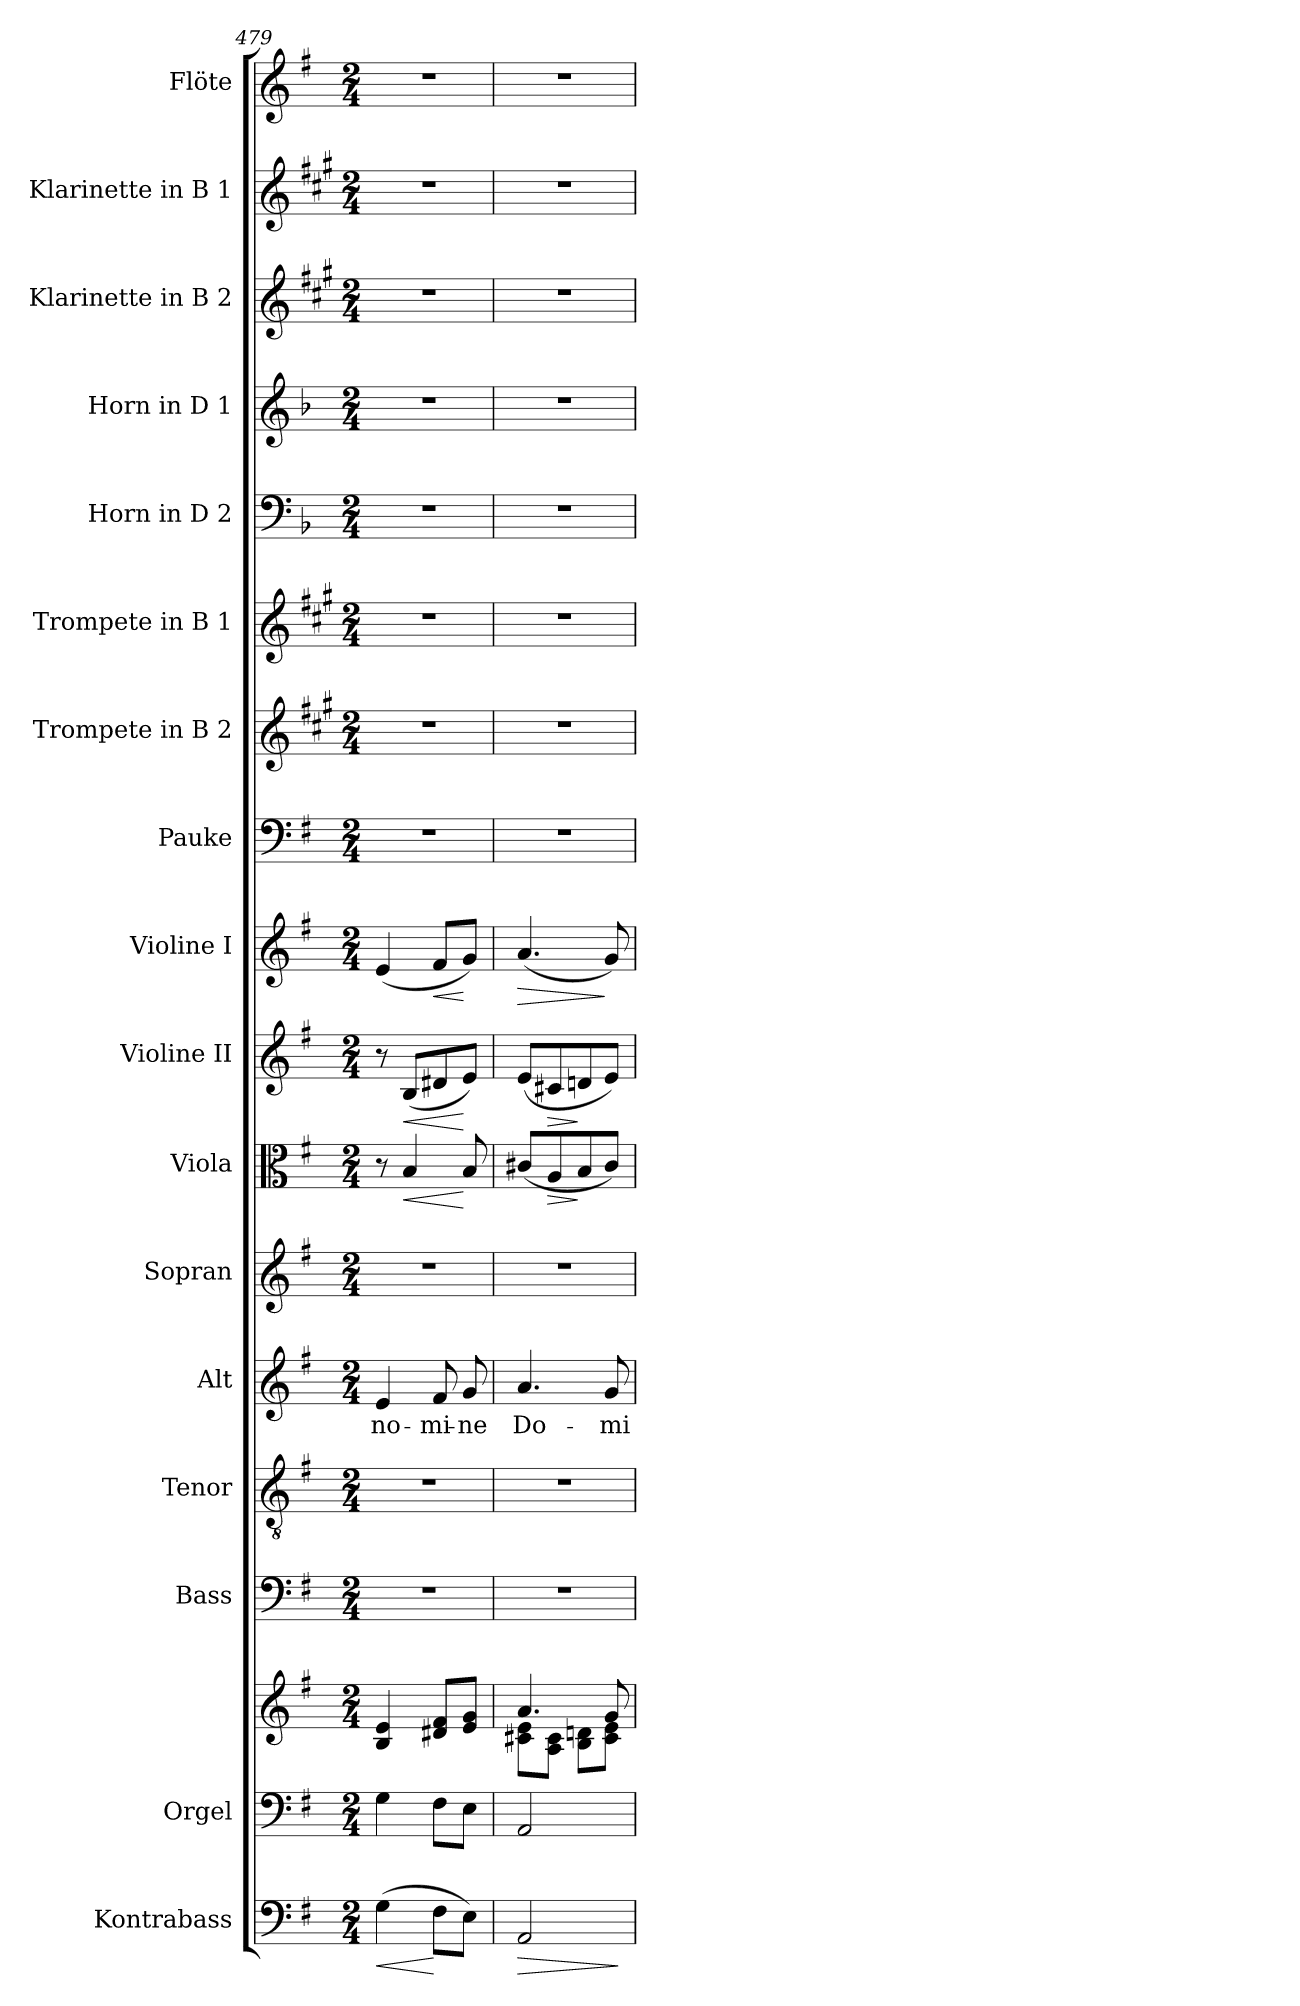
**kern	**dynam	**kern	**kern	**kern	**kern	**kern	**text	**kern	**kern	**dynam	**kern	**dynam	**kern	**dynam	**kern	**kern	**kern	**kern	**kern	**kern	**kern	**kern
*part17	*part17	*part16	*part16	*part15	*part14	*part13	*part13	*part12	*part11	*part11	*part10	*part10	*part9	*part9	*part8	*part7	*part6	*part5	*part4	*part3	*part2	*part1
*staff18	*staff18	*staff17	*staff16	*staff15	*staff14	*staff13	*staff13	*staff12	*staff11	*staff11	*staff10	*staff10	*staff9	*staff9	*staff8	*staff7	*staff6	*staff5	*staff4	*staff3	*staff2	*staff1
*I"Kontrabass	*	*I"Orgel	*	*I"Bass	*I"Tenor	*I"Alt	*	*I"Sopran	*I"Viola	*	*I"Violine II	*	*I"Violine I	*	*I"Pauke	*I"Trompete in B 2	*I"Trompete in B 1	*I"Horn in D 2	*I"Horn in D 1	*I"Klarinette in B 2	*I"Klarinette in B 1	*I"Flöte
*I'Kb.	*	*I'Org.	*	*I'B	*I'T	*I'A	*	*I'S	*I'Vla.	*	*I'Vl. II	*	*I'Vl. I	*	*I'Pk.	*I'Trp. 2	*I'Trp. 1	*I'Hrn. 2	*I'Hrn. 1	*I'Kl. 2	*I'Kl. 1	*I'Fl.
*clefF4	*	*clefF4	*clefG2	*clefF4	*clefGv2	*clefG2	*	*clefG2	*clefC3	*	*clefG2	*	*clefG2	*	*clefF4	*clefG2	*clefG2	*clefF4	*clefG2	*clefG2	*clefG2	*clefG2
*ITrd7c12	*	*	*	*	*	*	*	*	*	*	*	*	*	*	*	*ITrd1c2	*ITrd1c2	*ITrd-1c-2	*ITrd-1c-2	*ITrd1c2	*ITrd1c2	*
*k[f#]	*	*k[f#]	*k[f#]	*k[f#]	*k[f#]	*k[f#]	*	*k[f#]	*k[f#]	*	*k[f#]	*	*k[f#]	*	*k[f#]	*k[f#]	*k[f#]	*k[f#]	*k[f#]	*k[f#]	*k[f#]	*k[f#]
*G:	*	*G:	*G:	*G:	*G:	*G:	*	*G:	*G:	*	*G:	*	*G:	*	*G:	*G:	*G:	*G:	*G:	*G:	*G:	*G:
*M2/4	*	*M2/4	*M2/4	*M2/4	*M2/4	*M2/4	*	*M2/4	*M2/4	*	*M2/4	*	*M2/4	*	*M2/4	*M2/4	*M2/4	*M2/4	*M2/4	*M2/4	*M2/4	*M2/4
=479	=479	=479	=479	=479	=479	=479	=479	=479	=479	=479	=479	=479	=479	=479	=479	=479	=479	=479	=479	=479	=479	=479
!	!LO:HP:b	!	!	!	!	!	!LO:LY:b	!	!	!	!	!	!	!	!	!	!	!	!	!	!	!
(>4GG\	<	4G\	4B/ 4e/	2r	2r	4e/	no-	2r	8r	.	8r	.	(<4e/	.	2r	2r	2r	2r	2r	2r	2r	2r
!	!	!	!	!	!	!	!	!	!	!LO:HP:b	!	!LO:HP:b	!	!	!	!	!	!	!	!	!	!
.	.	.	.	.	.	.	.	.	4B/	<	(<8B/L	<	.	.	.	.	.	.	.	.	.	.
!	!	!	!	!	!	!	!LO:LY:b	!	!	!	!	!	!	!LO:HP:b	!	!	!	!	!	!	!	!
8FF#\L	[	8F#\L	8d#X/ 8f#/L	.	.	8f#/	-mi-	.	.	.	8d#X/	.	8f#/L	<	.	.	.	.	.	.	.	.
!	!	!	!	!	!	!	!LO:LY:b	!	!	!	!	!	!	!	!	!	!	!	!	!	!	!
8EE\J)	.	8E\J	8e/ 8g/J	.	.	8g/	-ne	.	8B/	[	8e/J)	[	8g/J)	[	.	.	.	.	.	.	.	.
=480	=480	=480	=480	=480	=480	=480	=480	=480	=480	=480	=480	=480	=480	=480	=480	=480	=480	=480	=480	=480	=480	=480
!	!LO:HP:b	!	!	!	!	!	!LO:LY:b	!	!	!	!	!	!	!LO:HP:b	!	!	!	!	!	!	!	!
*	*	*	*^	*	*	*	*	*	*	*	*	*	*	*	*	*	*	*	*	*	*	*
2AAA/	>	2AA/	4.a/	8c#X\ 8e\L	2r	2r	4.a/	Do-	2r	(<8c#X/L	.	(<8e/L	.	(<4.a/	>	2r	2r	2r	2r	2r	2r	2r	2r
!	!	!	!	!	!	!	!	!	!	!	!LO:HP:b	!	!LO:HP:b	!	!	!	!	!	!	!	!	!	!
.	.	.	.	8A\ 8c#\J	.	.	.	.	.	8A/	>	8c#X/	>	.	.	.	.	.	.	.	.	.	.
.	.	.	.	8B\ 8dn\L	.	.	.	.	.	8B/	]	8dn/	]	.	.	.	.	.	.	.	.	.	.
!	!	!	!	!	!	!	!	!LO:LY:b	!	!	!	!	!	!	!	!	!	!	!	!	!	!	!
.	.	.	8g/	8c#\ 8e\J	.	.	8g/	-mi-	.	8c#/J)	.	8e/J)	.	8g/)	]	.	.	.	.	.	.	.	.
*	*	*	*v	*v	*	*	*	*	*	*	*	*	*	*	*	*	*	*	*	*	*	*	*
.	]	.	.	.	.	.	.	.	.	.	.	.	.	.	.	.	.	.	.	.	.	.
=	=	=	=	=	=	=	=	=	=	=	=	=	=	=	=	=	=	=	=	=	=	=
*-	*-	*-	*-	*-	*-	*-	*-	*-	*-	*-	*-	*-	*-	*-	*-	*-	*-	*-	*-	*-	*-	*-
